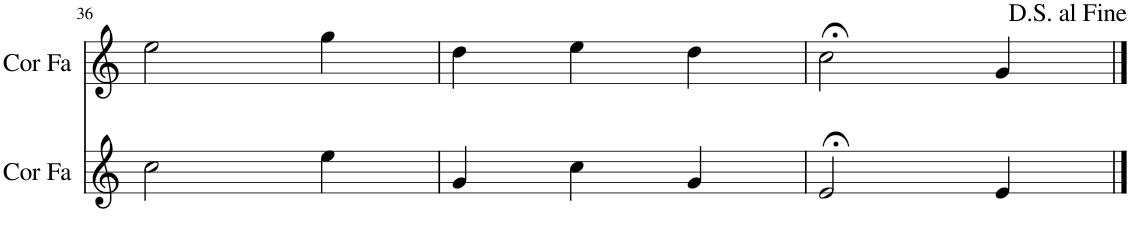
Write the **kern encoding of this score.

**kern	**kern
*part2	*part1
*staff2	*staff1
*I"Cor en Fa	*I"Cor en Fa
*I'Cor Fa	*I'Cor Fa
!!LO:PB:g=z
*clefG2	*clefG2
*Trd4c7	*Trd4c7
*k[]	*k[]
*M3/4	*M3/4
=36	=36
2cc\	2ee\
4ee\	4gg\
=37	=37
4g/	4dd\
4cc\	4ee\
4g/	4dd\
=38	=38
2e;</	2cc;<\
4e/	4g/
==	==
*-	*-
